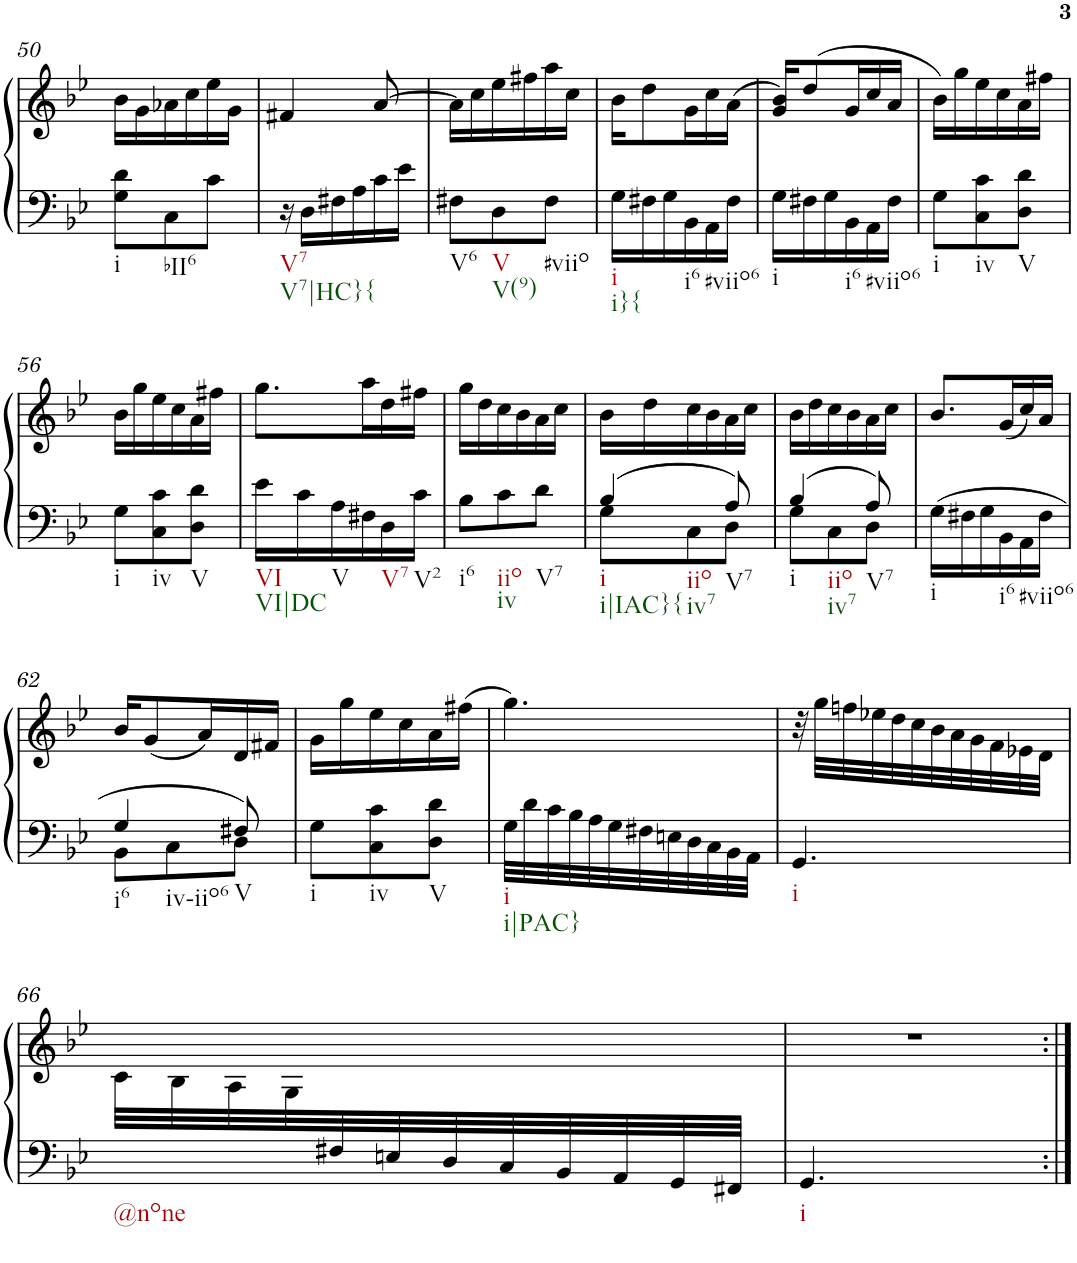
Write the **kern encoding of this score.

**kern	**kern
*part1	*part1
*staff2	*staff1
*I"Piano	*
*I'Pno	*
!!LO:PB:g=z
*clefF4	*clefG2
*k[b-e-]	*k[b-e-]
*g:	*g:
*M3/8	*M3/8
=50	=50
!LO:TX:b:t=i	!
8G\ 8d\L	16b-\LL
.	16g\
!LO:TX:b:t=bII6	!
8C\	16a-X\
.	16cc\
8c\J	16ee-\
.	16g\JJ
=51	=51
!LO:TX:b:t=V7	!
!LO:TX:b:t=V7|HC}{	!
16r	4f#X/
16D\LL	.
16F#X\	.
16A\	.
16c\	[8a/
16e-\JJ	.
=52	=52
!LO:TX:b:t=V6	!
8F#X\L	16a\LL]
.	16cc\
!LO:TX:b:t=V	!
!LO:TX:b:t=V(9)	!
8D\	16ee-\
.	16ff#X\
!LO:TX:b:t=#viio	!
8F#\J	16aa\
.	16cc\JJ
=53	=53
!LO:TX:b:t=i	!
!LO:TX:b:t=i}{	!
16G\LL	16b-\KL
16F#X\	8dd\
16G\	.
!LO:TX:b:t=i6	!
16BB-\	16g\L
!LO:TX:b:t=#viio6	!
16AA\	16cc\
16F#\JJ	(>16a\JJ
=54	=54
!LO:TX:b:t=i	!
16G\LL	16g/ 16b-/KL)
16F#X\	(>8dd/
16G\	.
!LO:TX:b:t=i6	!
16BB-\	16g/L
!LO:TX:b:t=#viio6	!
16AA\	16cc/
16F#\JJ	16a/JJ
=55	=55
!LO:TX:b:t=i	!
8G\L	16b-\LL)
.	16gg\
!LO:TX:b:t=iv	!
8C\ 8c\	16ee-\
.	16cc\
!LO:TX:b:t=V	!
8D\ 8d\J	16a\
.	16ff#X\JJ
!!LO:LB:g=z
=56	=56
!LO:TX:b:t=i	!
8G\L	16b-\LL
.	16gg\
!LO:TX:b:t=iv	!
8C\ 8c\	16ee-\
.	16cc\
!LO:TX:b:t=V	!
8D\ 8d\J	16a\
.	16ff#X\JJ
=57	=57
!LO:TX:b:t=VI	!
!LO:TX:b:t=VI|DC	!
16e-\LL	8.gg\L
16c\	.
!LO:TX:b:t=V	!
16A\	.
16F#X\	16aa\L
!LO:TX:b:t=V7	!
16D\	16dd\
!LO:TX:b:t=V2	!
16c\JJ	16ff#X\JJ
=58	=58
!LO:TX:b:t=i6	!
8B-\L	16gg\LL
.	16dd\
!LO:TX:b:t=iio	!
!LO:TX:b:t=iv	!
8c\	16cc\
.	16b-\
!LO:TX:b:t=V7	!
8d\J	16a\
.	16cc\JJ
=59	=59
*^	*
!LO:TX:b:t=i	!	!
!LO:TX:b:t=i|IAC}{	!	!
!LO:TX:b:t=iio	!	!
!LO:TX:b:t=iv7	!	!
4B-/	8G\L	16b-\LL
.	.	16dd\
.	8C\	16cc\
.	.	16b-\
!LO:TX:b:t=V7	!	!
8A/	8D\J	16a\
.	.	16cc\JJ
=60	=60	=60
!LO:TX:b:t=i	!	!
!LO:TX:b:t=iio	!	!
!LO:TX:b:t=iv7	!	!
4B-/	8G\L	16b-\LL
.	.	16dd\
.	8C\	16cc\
.	.	16b-\
!LO:TX:b:t=V7	!	!
8A/	8D\J	16a\
.	.	16cc\JJ
*v	*v	*
=61	=61
!LO:TX:b:t=i	!
16G\LL	8.b-/L
16F#X\	.
16G\	.
!LO:TX:b:t=i6	!
16BB-\	(<16g/L
!LO:TX:b:t=#viio6	!
16AA\	16cc/)
16F#\JJ	16a/JJ
!!LO:LB:g=z
=62	=62
*^	*
!LO:TX:b:t=i6	!	!
!LO:TX:b:t=iv-iio6	!	!
4G/	8BB-\L	16b-/KL
.	.	(<8g/
.	8C\	.
.	.	16a/L)
!LO:TX:b:t=V	!	!
8F#X/	8D\J	16d/
.	.	16f#X/JJ
*v	*v	*
=63	=63
!LO:TX:b:t=i	!
8G\L	16g\LL
.	16gg\
!LO:TX:b:t=iv	!
8C\ 8c\	16ee-\
.	16cc\
!LO:TX:b:t=V	!
8D\ 8d\J	16a\
.	(>16ff#X\JJ
=64	=64
!LO:TX:b:t=i	!
!LO:TX:b:t=i|PAC}	!
32G\LLL	4.gg\)
32d\	.
32c\	.
32B-\	.
32A\	.
32G\	.
32F#X\	.
32En\	.
32D\	.
32C\	.
32BB-\	.
32AA\JJJ	.
=65	=65
!LO:TX:b:t=i	!
4.GG/	32r
.	32gg\LLL
.	32ffn\
.	32ee-X\
.	32dd\
.	32cc\
.	32b-\
.	32a\
.	32g\
.	32f\
.	32e-X\
.	32d\JJJ
!!LO:LB:g=z
=66	=66
*^	*
!LO:TX:b:t=@none	!	!
8ryy	4.ryy	32c\LLL
.	.	32B-\
.	.	32A\
.	.	32G\
32F#X/	.	4ryy
32En/	.	.
32D/	.	.
32C/	.	.
32BB-/	.	.
32AA/	.	.
32GG/	.	.
32FF#X/JJJ	.	.
*v	*v	*
=67	=67
!LO:TX:b:t=i	!
4.GG/	4.r
=:|!	=:|!
*-	*-
